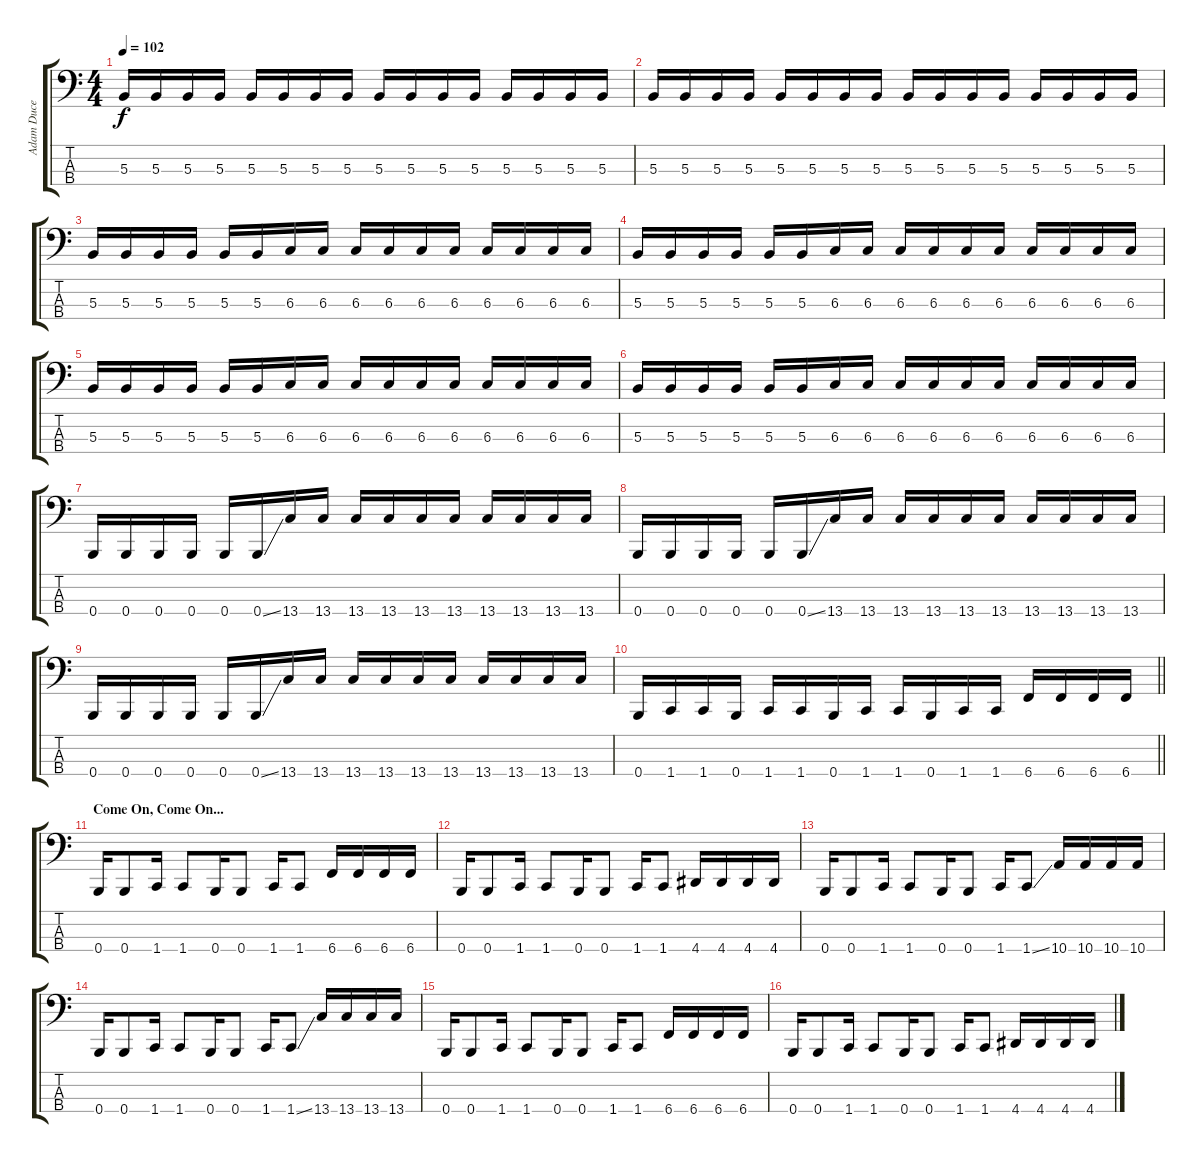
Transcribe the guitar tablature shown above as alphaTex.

\track ("Adam Duce (Bass)" "Adam Duce ") {instrument electricbasspick}
\staff {score tabs}
\tuning (E2 B1 Gb1 B0) {hide}
\ts (4 4)
\tempo 102
\clef f4
\ks c
5.3.16{dy f} 5.3.16 5.3.16 5.3.16 5.3.16 5.3.16 5.3.16 5.3.16 5.3.16 5.3.16 5.3.16 5.3.16 5.3.16 5.3.16 5.3.16 5.3.16 |
5.3.16 5.3.16 5.3.16 5.3.16 5.3.16 5.3.16 5.3.16 5.3.16 5.3.16 5.3.16 5.3.16 5.3.16 5.3.16 5.3.16 5.3.16 5.3.16 |
5.3.16 5.3.16 5.3.16 5.3.16 5.3.16 5.3.16 6.3.16 6.3.16 6.3.16 6.3.16 6.3.16 6.3.16 6.3.16 6.3.16 6.3.16 6.3.16 |
5.3.16 5.3.16 5.3.16 5.3.16 5.3.16 5.3.16 6.3.16 6.3.16 6.3.16 6.3.16 6.3.16 6.3.16 6.3.16 6.3.16 6.3.16 6.3.16 |
5.3.16 5.3.16 5.3.16 5.3.16 5.3.16 5.3.16 6.3.16 6.3.16 6.3.16 6.3.16 6.3.16 6.3.16 6.3.16 6.3.16 6.3.16 6.3.16 |
5.3.16 5.3.16 5.3.16 5.3.16 5.3.16 5.3.16 6.3.16 6.3.16 6.3.16 6.3.16 6.3.16 6.3.16 6.3.16 6.3.16 6.3.16 6.3.16 |
0.4.16 0.4.16 0.4.16 0.4.16 0.4.16 0.4{ss}.16 13.4.16 13.4.16 13.4.16 13.4.16 13.4.16 13.4.16 13.4.16 13.4.16 13.4.16 13.4.16 |
0.4.16 0.4.16 0.4.16 0.4.16 0.4.16 0.4{ss}.16 13.4.16 13.4.16 13.4.16 13.4.16 13.4.16 13.4.16 13.4.16 13.4.16 13.4.16 13.4.16 |
0.4.16 0.4.16 0.4.16 0.4.16 0.4.16 0.4{ss}.16 13.4.16 13.4.16 13.4.16 13.4.16 13.4.16 13.4.16 13.4.16 13.4.16 13.4.16 13.4.16 |
\barLineRight lightlight
0.4.16 1.4.16 1.4.16 0.4.16 1.4.16 1.4.16 0.4.16 1.4.16 1.4.16 0.4.16 1.4.16 1.4.16 6.4.16 6.4.16 6.4.16 6.4.16 |
\section ("" "Come On, Come On...")
0.4.16 0.4.8 1.4.16 1.4.8 0.4.16 0.4.8 1.4.16 1.4.8 6.4.16 6.4.16 6.4.16 6.4.16 |
0.4.16 0.4.8 1.4.16 1.4.8 0.4.16 0.4.8 1.4.16 1.4.8 4.4.16 4.4.16 4.4.16 4.4.16 |
0.4.16 0.4.8 1.4.16 1.4.8 0.4.16 0.4.8 1.4.16 1.4{ss}.8 10.4.16 10.4.16 10.4.16 10.4.16 |
0.4.16 0.4.8 1.4.16 1.4.8 0.4.16 0.4.8 1.4.16 1.4{ss}.8 13.4.16 13.4.16 13.4.16 13.4.16 |
0.4.16 0.4.8 1.4.16 1.4.8 0.4.16 0.4.8 1.4.16 1.4.8 6.4.16 6.4.16 6.4.16 6.4.16 |
0.4.16 0.4.8 1.4.16 1.4.8 0.4.16 0.4.8 1.4.16 1.4.8 4.4.16 4.4.16 4.4.16 4.4.16
